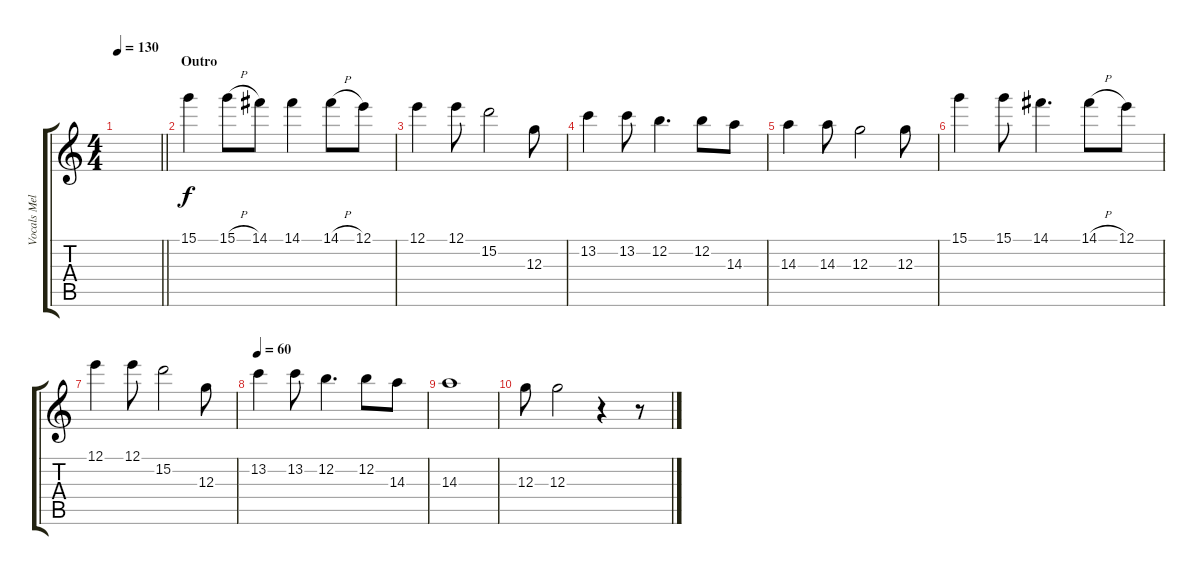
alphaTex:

\track ("Vocals Melody & Harmony" "Vocals Mel") {instrument contrabass}
\staff {score tabs}
\tuning (E4 B3 G3 D3 A2 E2) {hide}
\ts (4 4)
\tempo 130
\clef g2
\barLineRight lightlight
\ks c
|
\section ("" "Outro")
15.1.4 15.1{h}.8 14.1.8 14.1.4 14.1{h}.8 12.1.8 |
12.1.4 12.1.8 15.2.2 12.3.8 |
13.2.4 13.2.8 12.2.4{d} 12.2.8 14.3.8 |
14.3.4 14.3.8 12.3.2 12.3.8 |
15.1.4 15.1.8 14.1.4{d} 14.1{h}.8 12.1.8 |
12.1.4 12.1.8 15.2.2 12.3.8 |
\tempo 60
13.2.4 13.2.8 12.2.4{d} 12.2.8 14.3.8 |
14.3.1 |
12.3.8 12.3.2 r.4 r.8
